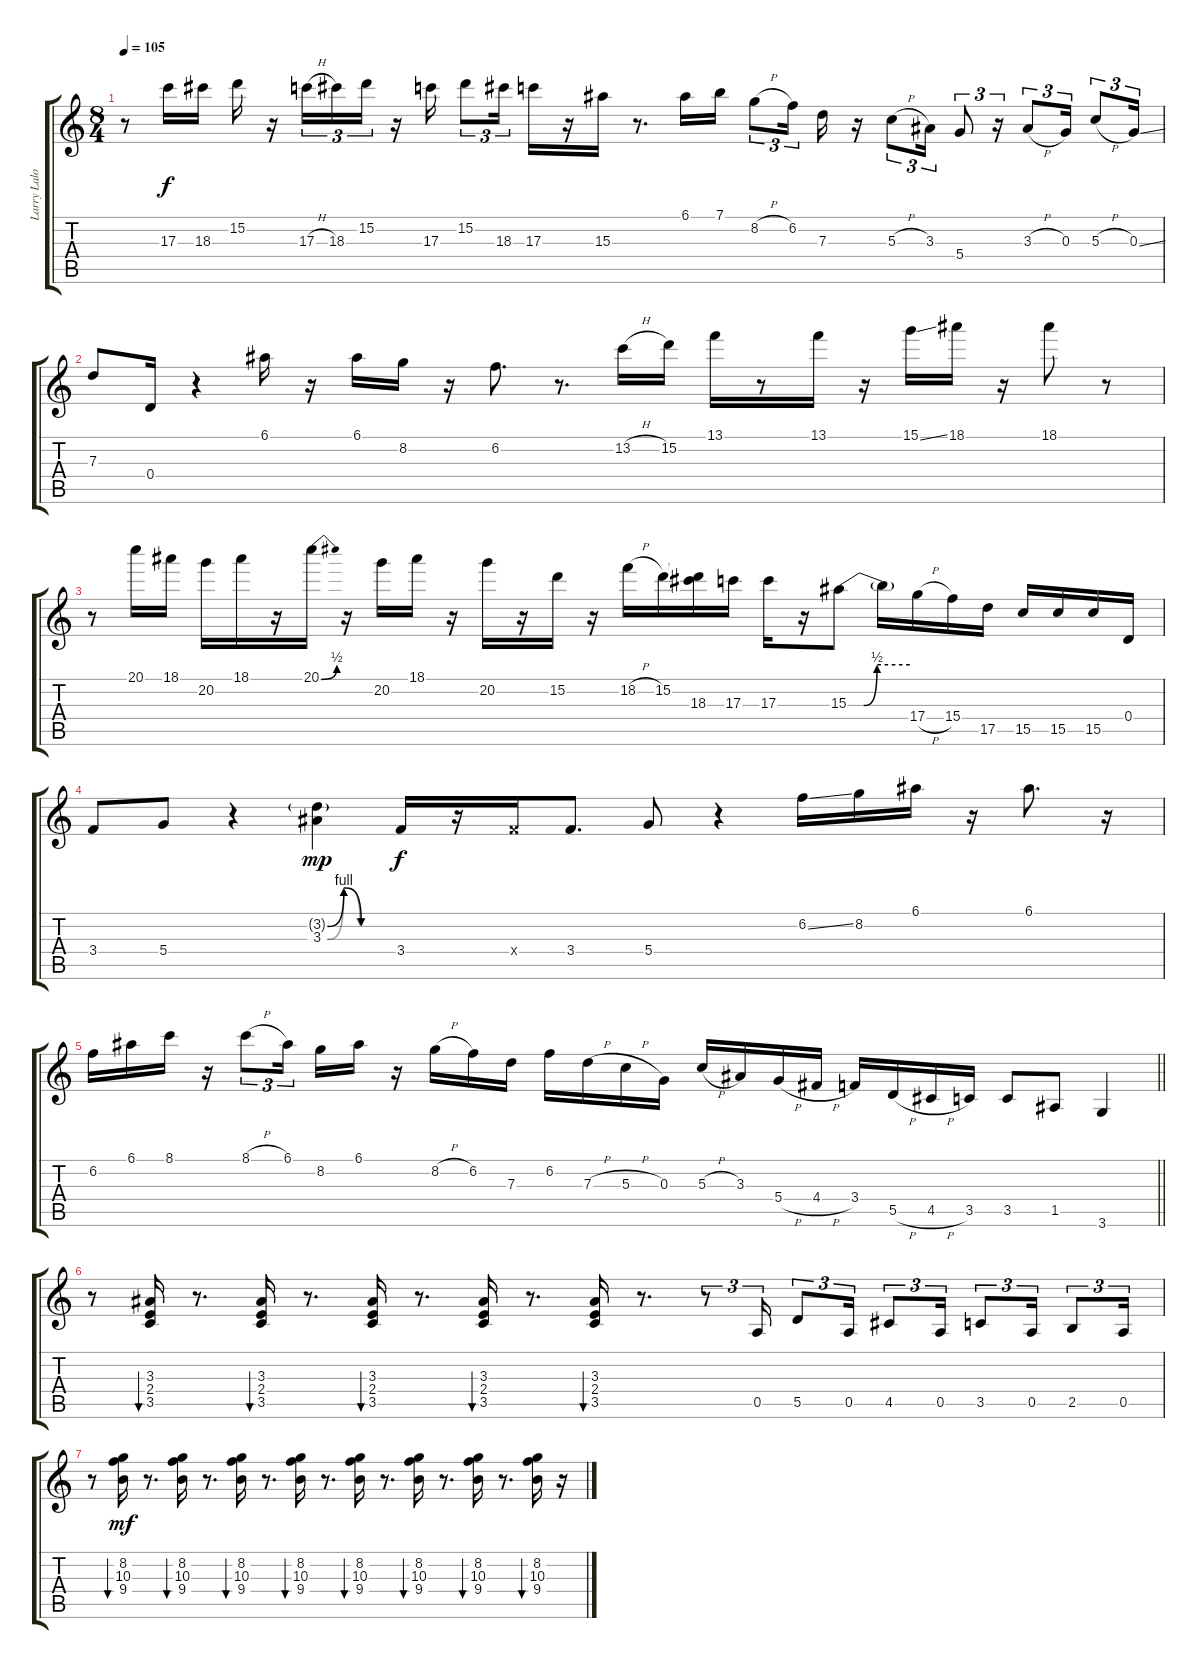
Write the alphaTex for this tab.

\track ("Larry Lalonde" "Larry Lalo") {instrument electricguitarmuted}
\staff {score tabs}
\tuning (E4 B3 G3 D3 A2 E2) {hide}
\ts (8 4)
\tempo 105
\clef g2
\ks c
r.8{dy f} 17.3.16 18.3.16 15.2.16 r.16 17.3{h}.16{tu (3 2)} 18.3.16{tu (3 2)} 15.2.16{tu (3 2)} r.16 17.3.16 15.2.8{tu (3 2)} 18.3.16{tu (3 2)} 17.3.16 r.16 15.3.16 r.8{d} 6.1.16 7.1.16 8.2{h}.8{tu (3 2)} 6.2.16{tu (3 2)} 7.3.16 r.16 5.3{h}.8{tu (3 2)} 3.3.16{tu (3 2)} 5.4.8{tu (3 2)} r.16{tu (3 2)} 3.3{h}.8{tu (3 2)} 0.3.16{tu (3 2)} 5.3{h}.8{tu (3 2)} 0.3{ss}.16{tu (3 2)} |
7.3.8 0.4.16 r.4 6.1.16 r.16 6.1.16 8.2.16 r.16 6.2.8{d} r.8{d} 13.2{h}.16 15.2.16 13.1.16 r.8 13.1.16 r.16 15.1{ss}.16 18.1.16 r.16 18.1.8 r.8 |
r.8 20.1.16 18.1.16 20.2.16 18.1.16 r.16 20.1{be (bend 0 0 60 2)}.16 r.16 20.2.16 18.1.16 r.16 20.2.16 r.16 15.2.16 r.16 18.2{h}.16 15.2.16 (15.2{t} 18.3).16 17.3.16 17.3.16 r.16 15.3{be (custom 0 0 15 0 28 2 60 2)}.8 15.3{t}.16 17.4{h}.16 15.4.16 17.5.16 15.5.16 15.5.16 15.5.16 0.4.16 |
3.4.8 5.4.8 r.4 (3.2{be (custom 0 0 15 4 31 0 60 0) g} 3.3{be (custom 0 0 15 4 30 0 60 0)}).4{dy mp} 3.4.16{dy f} r.16 3.4{x}.16 3.4.8{d} 5.4.8 r.4 6.2{ss}.16 8.2.16 6.1.16 r.16 6.1.8{d} r.16 |
\barLineRight lightlight
6.2.16 6.1.16 8.1.16 r.16 8.1{h}.8{tu (3 2)} 6.1.16{tu (3 2) beam splitsecondary} 8.2.16 6.1.16 r.16 8.2{h}.16 6.2.16 7.3.16 6.2.16 7.3{h}.16 5.3{h}.16 0.3.16 5.3{h}.16 3.3.16 5.4{h}.16 4.4{h}.16 3.4.16 5.5{h}.16 4.5{h}.16 3.5.16 3.5.8 1.5.8 3.6.4 |
\section ("" "")
r.8{instrument electricguitarmuted} (3.3 2.4 3.5).16{bu 30} r.8{d} (3.3 2.4 3.5).16{bu 30} r.8{d} (3.3 2.4 3.5).16{bu 30} r.8{d} (3.3 2.4 3.5).16{bu 30} r.8{d} (3.3 2.4 3.5).16{bu 30} r.8{d} r.8{tu (3 2)} 0.5.16{tu (3 2)} 5.5.8{tu (3 2)} 0.5.16{tu (3 2)} 4.5.8{tu (3 2)} 0.5.16{tu (3 2)} 3.5.8{tu (3 2)} 0.5.16{tu (3 2)} 2.5.8{tu (3 2)} 0.5.16{tu (3 2)} |
r.8 (8.2 10.3 9.4).16{bu 30 dy mf} r.8{d} (8.2 10.3 9.4).16{bu 30} r.8{d} (8.2 10.3 9.4).16{bu 30} r.8{d} (8.2 10.3 9.4).16{bu 30} r.8{d} (8.2 10.3 9.4).16{bu 30} r.8{d} (8.2 10.3 9.4).16{bu 30} r.8{d} (8.2 10.3 9.4).16{bu 30} r.8{d} (8.2 10.3 9.4).16{bu 30} r.16
